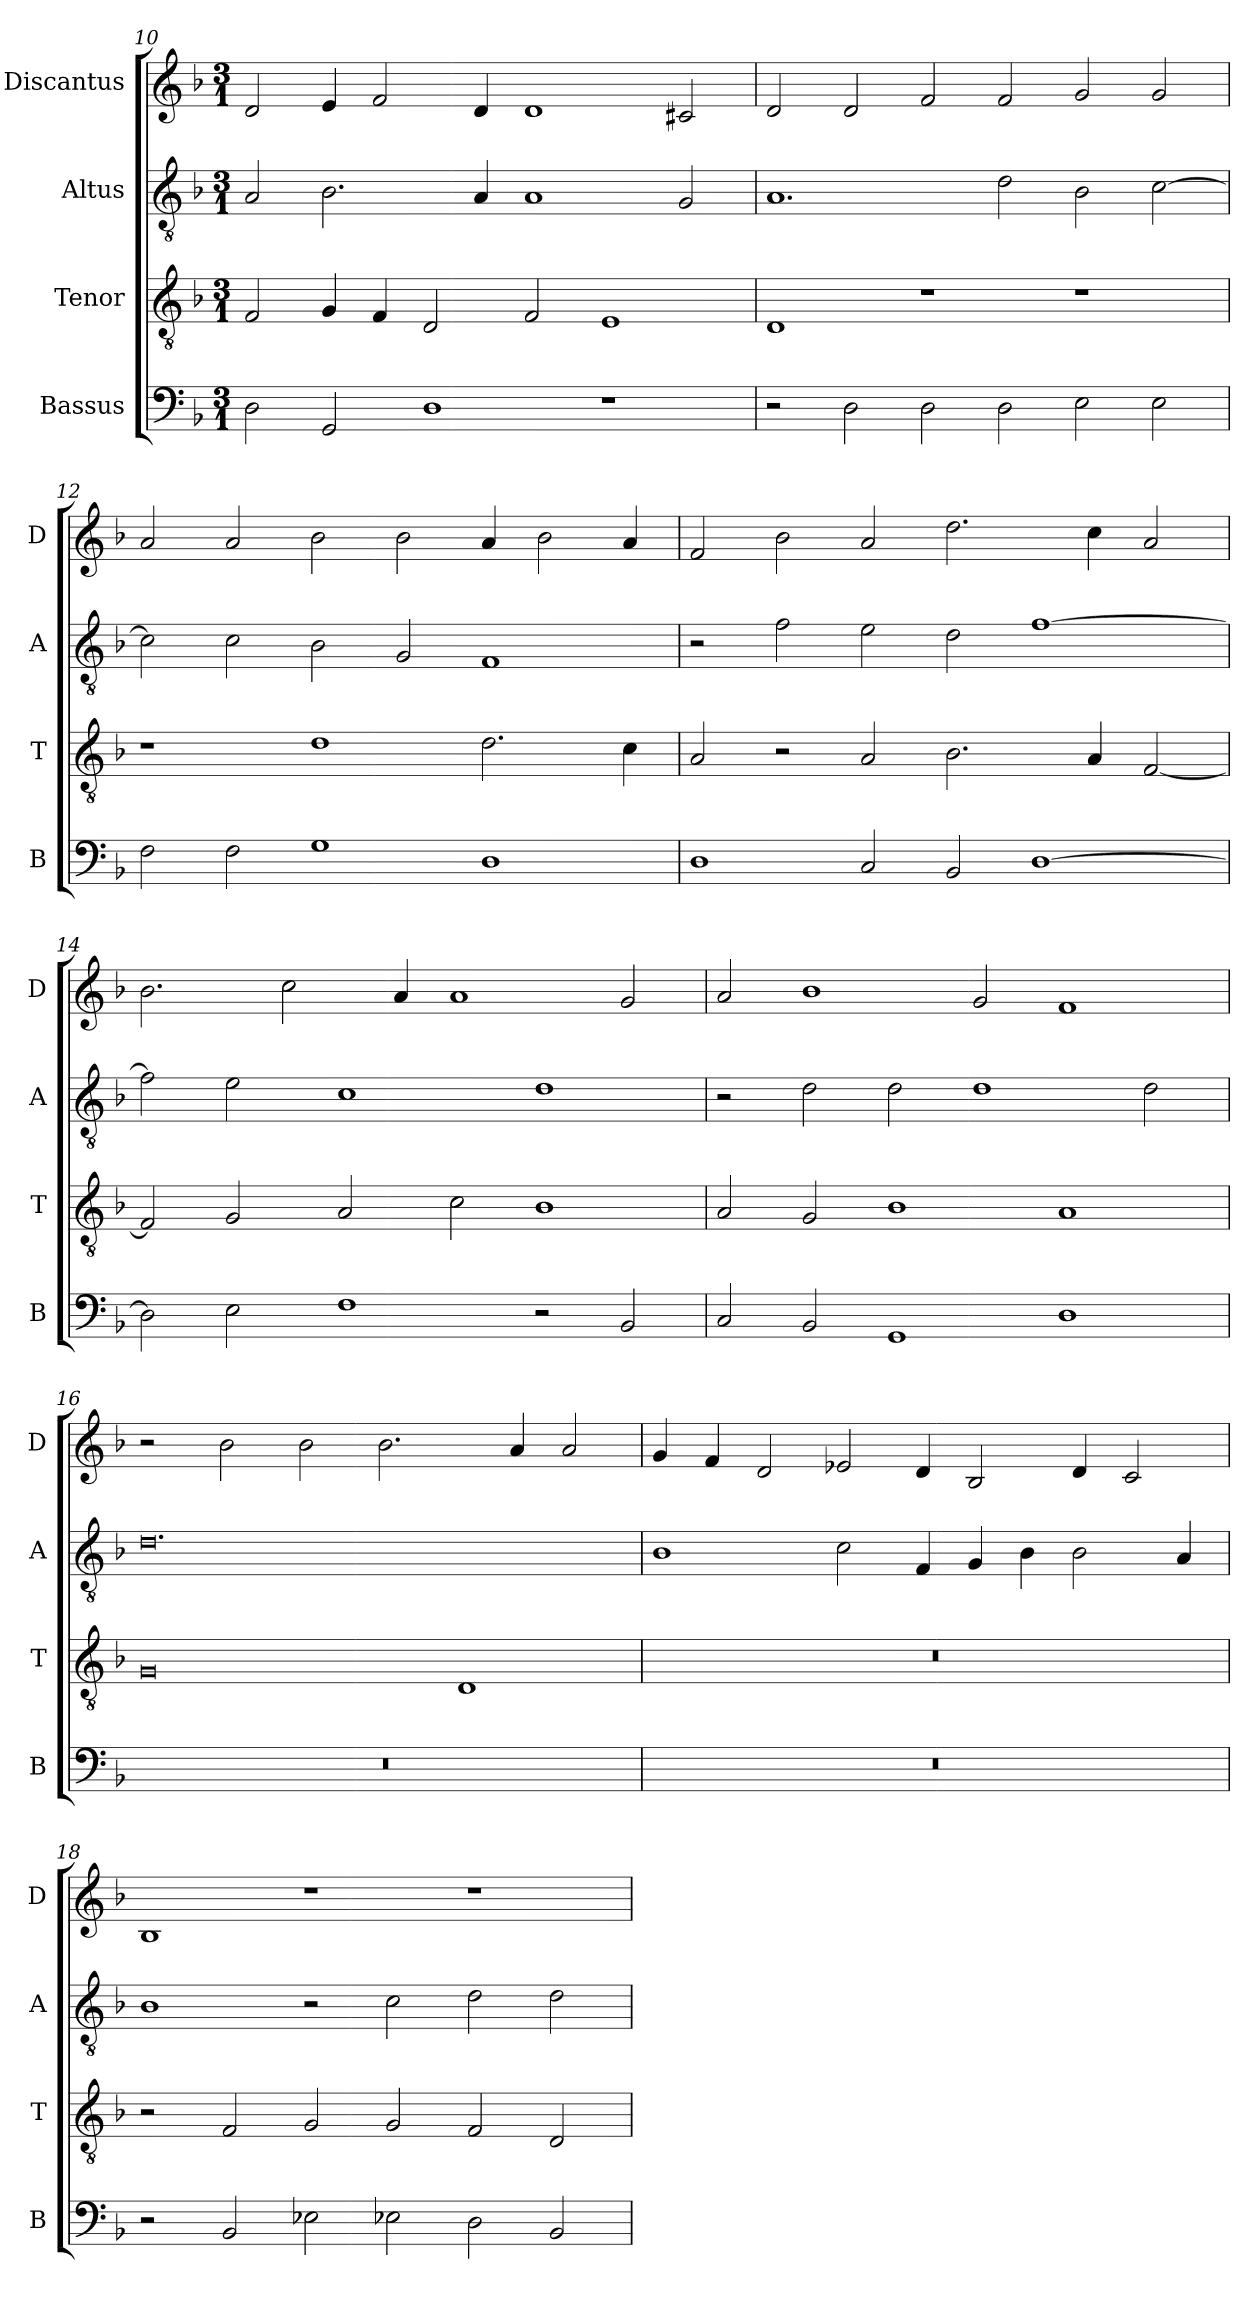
**kern	**kern	**kern	**kern
*part4	*part3	*part2	*part1
*staff4	*staff3	*staff2	*staff1
*I"Bassus	*I"Tenor	*I"Altus	*I"Discantus
*I'B	*I'T	*I'A	*I'D
*clefF4	*clefGv2	*clefGv2	*clefG2
*k[b-]	*k[b-]	*k[b-]	*k[b-]
*M3/1	*M3/1	*M3/1	*M3/1
=10	=10	=10	=10
2D\	2F/	2A/	2d/
2GG/	4G/	2.B-\	4e/
.	4F/	.	2f/
1D	2D/	.	.
.	.	4A/	4d/
.	2F/	1A	1d
1r	1E	.	.
.	.	2G/	2c#X/
=11	=11	=11	=11
2r	1D	1.A	2d/
2D\	.	.	2d/
2D\	1r	.	2f/
2D\	.	2d\	2f/
2E\	1r	2B-\	2g/
2E\	.	[2c\	2g/
=12	=12	=12	=12
2F\	1r	2c\]	2a/
2F\	.	2c\	2a/
1G	1d	2B-\	2b-\
.	.	2G/	2b-\
1D	2.d\	1F	4a/
.	.	.	2b-\
.	4c\	.	4a/
=13	=13	=13	=13
1D	2A/	2r	2f/
.	2r	2f\	2b-\
2C/	2A/	2e\	2a/
2BB-/	2.B-\	2d\	2.dd\
[1D	.	[1f	.
.	4A/	.	4cc\
.	[2F/	.	2a/
=14	=14	=14	=14
2D\]	2F/]	2f\]	2.b-\
2E\	2G/	2e\	.
.	.	.	2cc\
1F	2A/	1c	.
.	.	.	4a/
.	2c\	.	1a
2r	1B-	1d	.
2BB-/	.	.	2g/
=15	=15	=15	=15
2C/	2A/	2r	2a/
2BB-/	2G/	2d\	1b-
1GG	1B-	2d\	.
.	.	1d	2g/
1D	1A	.	1f
.	.	2d\	.
=16	=16	=16	=16
0.r	0G	0.d	2r
.	.	.	2b-\
.	.	.	2b-\
.	.	.	2.b-\
.	1D	.	.
.	.	.	4a/
.	.	.	2a/
=17	=17	=17	=17
0.r	0.r	1B-	4g/
.	.	.	4f/
.	.	.	2d/
.	.	2c\	2e-X/
.	.	4F/	4d/
.	.	4G/	2B-/
.	.	4B-\	.
.	.	2B-\	4d/
.	.	.	2c/
.	.	4A/	.
=18	=18	=18	=18
2r	2r	1B-	1B-
2BB-/	2F/	.	.
2E-X\	2G/	2r	1r
2E-X\	2G/	2c\	.
2D\	2F/	2d\	1r
2BB-/	2D/	2d\	.
=	=	=	=
*-	*-	*-	*-
